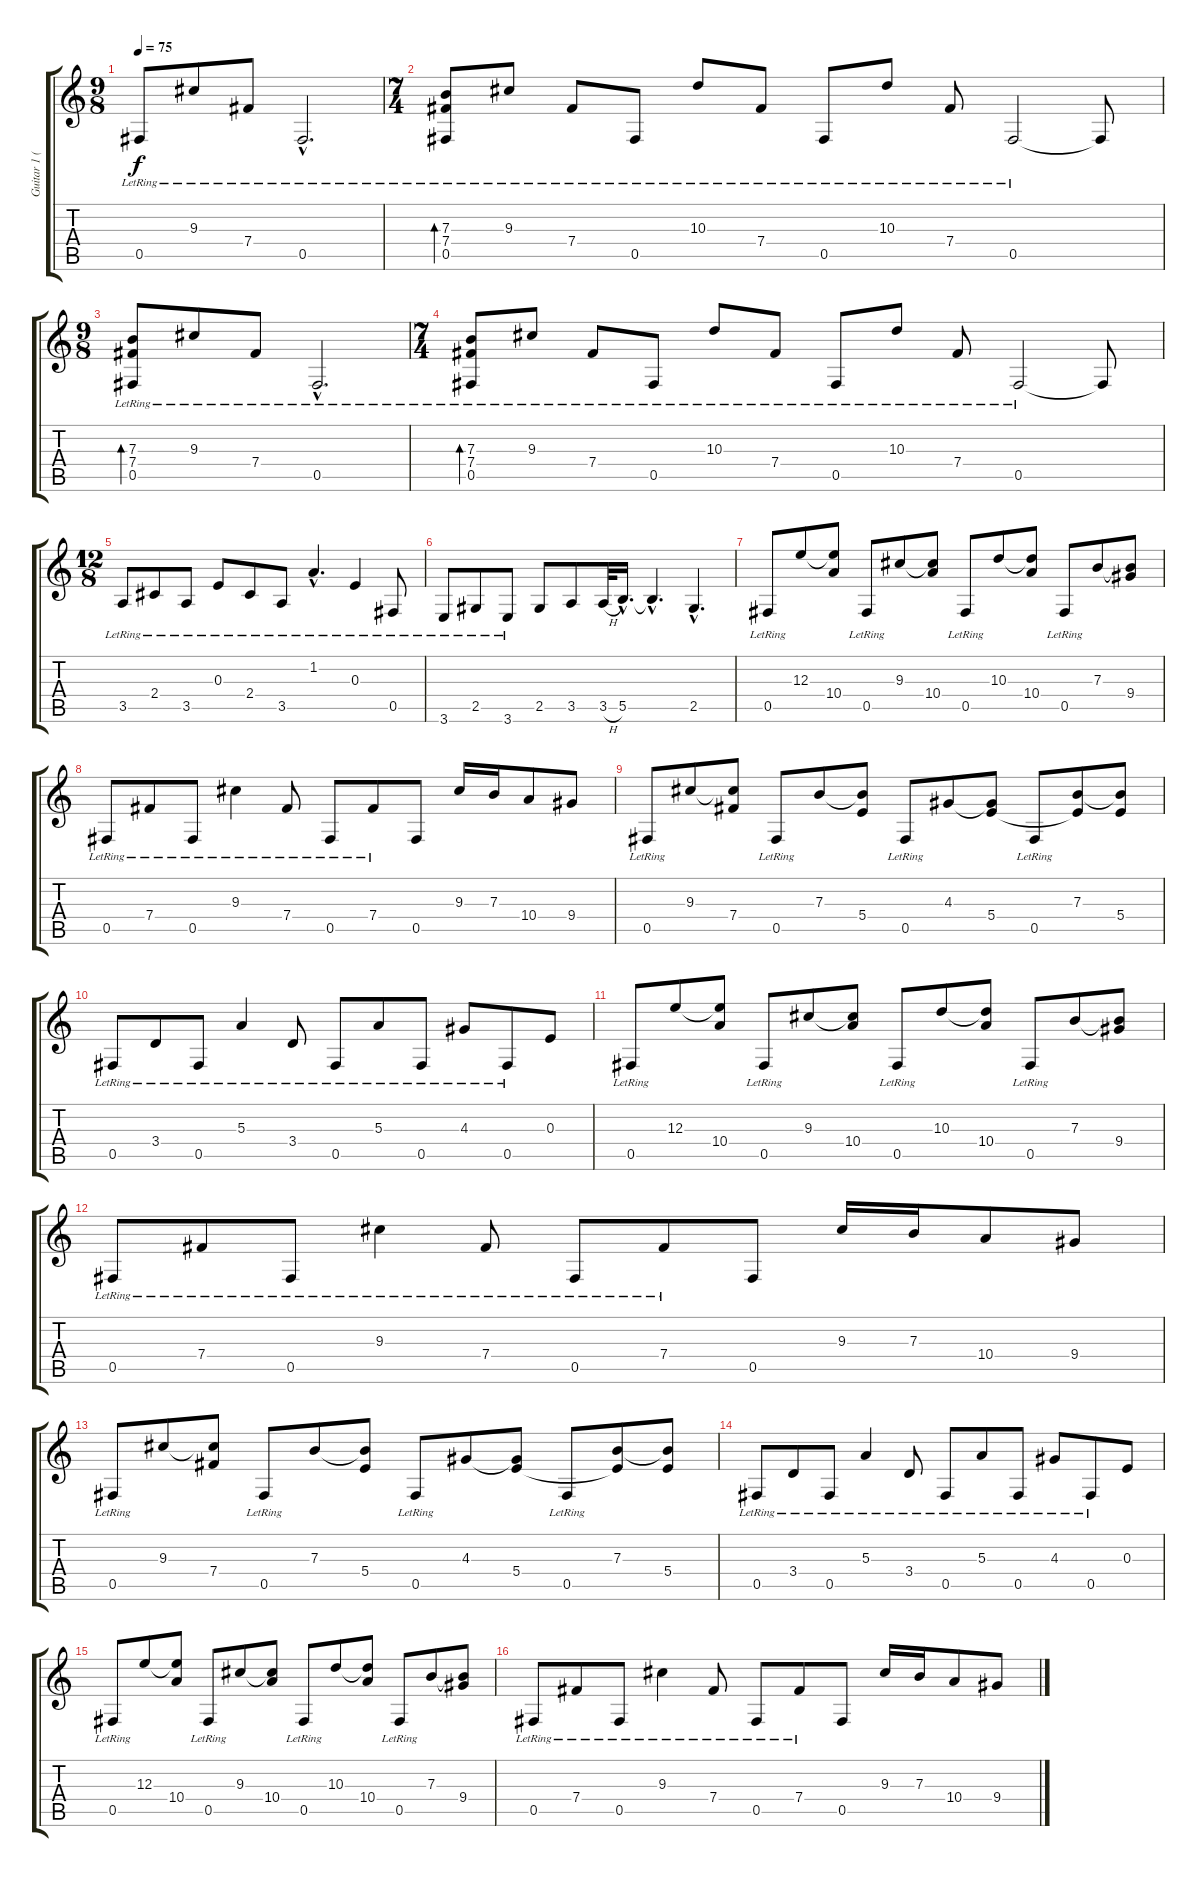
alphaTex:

\track ("Guitar 1 (Clean)" "Guitar 1 (") {instrument electricguitarclean}
\staff {score tabs}
\tuning (Db4 Ab3 E3 B2 Gb2 Db2) {hide}
\ts (9 8)
\tempo 75
\clef g2
\ks c
0.5{lr}.8{dy f} 9.3{lr}.8 7.4{lr}.8 0.5{hac lr}.2{d} |
\ts (7 4)
(7.3 7.4{lr} 0.5{lr}).8{bd 120} 9.3{lr}.8 7.4{lr}.8 0.5{lr}.8 10.3{lr}.8 7.4{lr}.8 0.5{lr}.8 10.3{lr}.8 7.4{lr}.8 0.5{lr}.2 0.5{t}.8 |
\ts (9 8)
(7.3 7.4{lr} 0.5{lr}).8{bd 120} 9.3{lr}.8 7.4{lr}.8 0.5{hac lr}.2{d} |
\ts (7 4)
(7.3 7.4{lr} 0.5{lr}).8{bd 120} 9.3{lr}.8 7.4{lr}.8 0.5{lr}.8 10.3{lr}.8 7.4{lr}.8 0.5{lr}.8 10.3{lr}.8 7.4{lr}.8 0.5{lr}.2 0.5{t}.8 |
\ts (12 8)
3.5{lr}.8 2.4{lr}.8 3.5{lr}.8 0.3{lr}.8 2.4{lr}.8 3.5{lr}.8 1.2{hac lr}.4{d} 0.3{lr}.4 0.5{lr}.8 |
3.6{lr}.8 2.5{lr}.8 3.6{lr}.8 2.5.8 3.5.8 3.5{h}.32 5.5{hac}.16{d} 5.5{hac t}.4{d} 2.5{hac}.4{d} |
0.5{lr}.8 12.3.8 (12.3{t} 10.4).8 0.5{lr}.8 9.3.8 (9.3{t} 10.4).8 0.5{lr}.8 10.3.8 (10.3{t} 10.4).8 0.5{lr}.8 7.3.8 (7.3{t} 9.4).8 |
0.5{lr}.8 7.4{lr}.8 0.5{lr}.8 9.3{lr}.4 7.4{lr}.8 0.5{lr}.8 7.4{lr}.8 0.5.8 9.3.16 7.3.16 10.4.8 9.4.8 |
0.5{lr}.8 9.3.8 (9.3{t} 7.4).8 0.5{lr}.8 7.3.8 (7.3{t} 5.4).8 0.5{lr}.8 4.3.8 (4.3{t} 5.4).8 0.5{lr}.8 (7.3 5.4{t}).8 (7.3{t} 5.4).8 |
0.5{lr}.8 3.4{lr}.8 0.5{lr}.8 5.3{lr}.4 3.4{lr}.8 0.5{lr}.8 5.3{lr}.8 0.5{lr}.8 4.3{lr}.8 0.5{lr}.8 0.3.8 |
0.5{lr}.8 12.3.8 (12.3{t} 10.4).8 0.5{lr}.8 9.3.8 (9.3{t} 10.4).8 0.5{lr}.8 10.3.8 (10.3{t} 10.4).8 0.5{lr}.8 7.3.8 (7.3{t} 9.4).8 |
0.5{lr}.8 7.4{lr}.8 0.5{lr}.8 9.3{lr}.4 7.4{lr}.8 0.5{lr}.8 7.4{lr}.8 0.5.8 9.3.16 7.3.16 10.4.8 9.4.8 |
0.5{lr}.8 9.3.8 (9.3{t} 7.4).8 0.5{lr}.8 7.3.8 (7.3{t} 5.4).8 0.5{lr}.8 4.3.8 (4.3{t} 5.4).8 0.5{lr}.8 (7.3 5.4{t}).8 (7.3{t} 5.4).8 |
0.5{lr}.8 3.4{lr}.8 0.5{lr}.8 5.3{lr}.4 3.4{lr}.8 0.5{lr}.8 5.3{lr}.8 0.5{lr}.8 4.3{lr}.8 0.5{lr}.8 0.3.8 |
0.5{lr}.8 12.3.8 (12.3{t} 10.4).8 0.5{lr}.8 9.3.8 (9.3{t} 10.4).8 0.5{lr}.8 10.3.8 (10.3{t} 10.4).8 0.5{lr}.8 7.3.8 (7.3{t} 9.4).8 |
0.5{lr}.8 7.4{lr}.8 0.5{lr}.8 9.3{lr}.4 7.4{lr}.8 0.5{lr}.8 7.4{lr}.8 0.5.8 9.3.16 7.3.16 10.4.8 9.4.8
